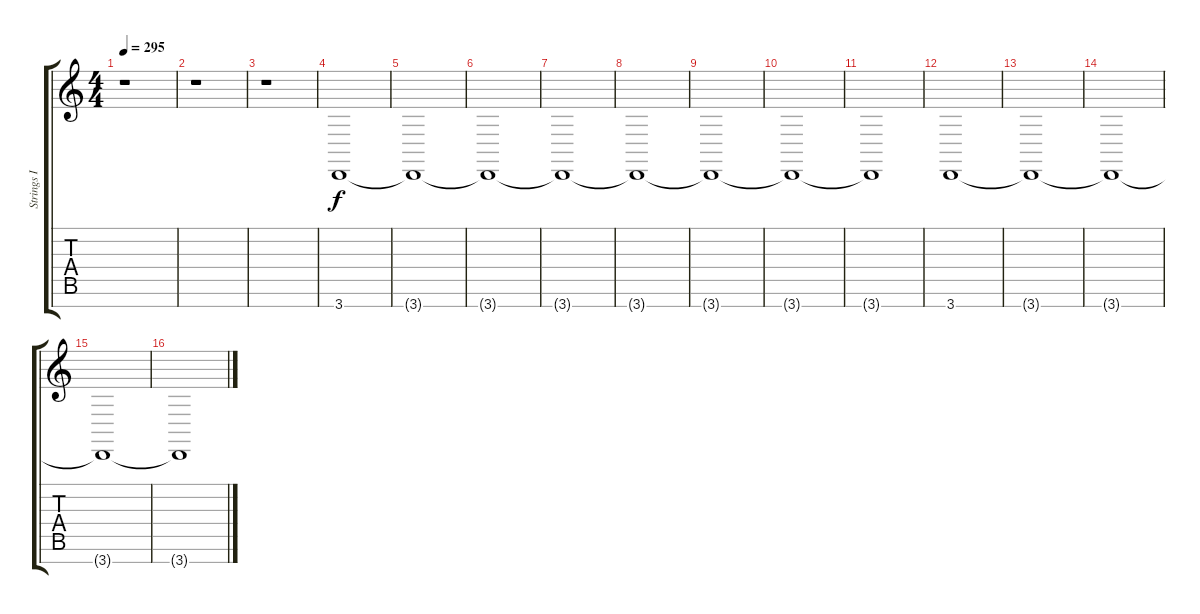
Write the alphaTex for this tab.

\track ("Strings I" "Strings I") {instrument stringensemble1}
\staff {score tabs}
\tuning (E4 B3 G3 D3 A2 E2 B1) {hide}
\ts (4 4)
\tempo 295
\clef g2
\ks c
r.1{dy f instrument stringensemble1} |
r.1 |
r.1 |
3.7.1{volume 16} |
3.7{t}.1 |
3.7{t}.1 |
3.7{t}.1 |
3.7{t}.1 |
3.7{t}.1 |
3.7{t}.1 |
3.7{t}.1 |
3.7.1 |
3.7{t}.1 |
3.7{t}.1 |
3.7{t}.1 |
3.7{t}.1
